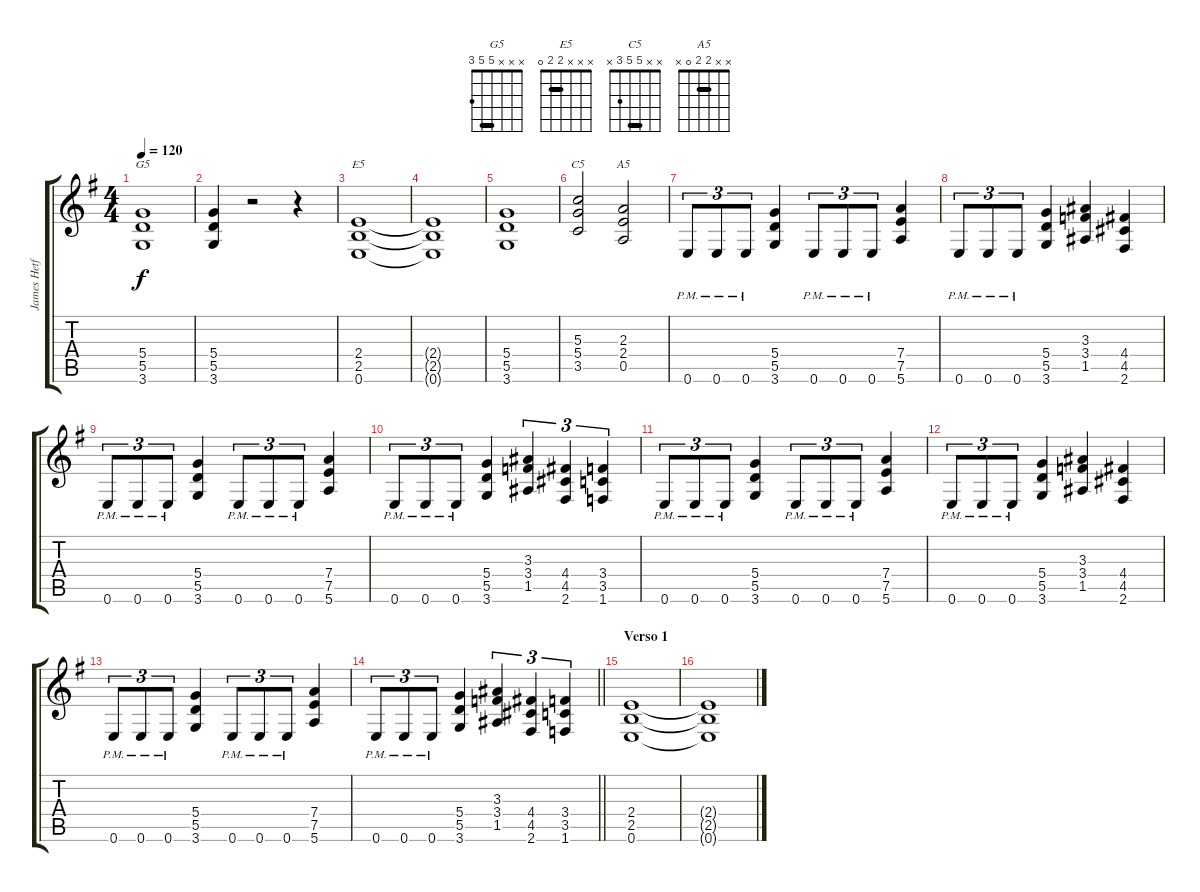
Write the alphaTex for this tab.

\track ("James Hetfield (Rythm)" "James Hetf") {instrument distortionguitar}
\staff {score tabs}
\tuning (E4 B3 G3 D3 A2 E2) {hide}
\chord ("G5" x x x 5 5 3) {barre 5}
\chord ("E5" x x x 2 2 0) {barre 2}
\chord ("C5" x x 5 5 3 x) {barre 5}
\chord ("A5" x x 2 2 0 x) {barre 2}
\ts (4 4)
\tempo 120
\clef g2
\ks g
(5.4 5.5 3.6).1{ch "G5" dy f} |
(5.4 5.5 3.6).4 r.2 r.4 |
(2.4 2.5 0.6).1{ch "E5"} |
(2.4{t} 2.5{t} 0.6{t}).1 |
(5.4 5.5 3.6).1 |
(5.3 5.4 3.5).2{ch "C5"} (2.3 2.4 0.5).2{ch "A5"} |
0.6{pm}.8{tu (3 2)} 0.6{pm}.8{tu (3 2)} 0.6{pm}.8{tu (3 2)} (5.4 5.5 3.6).4 0.6{pm}.8{tu (3 2)} 0.6{pm}.8{tu (3 2)} 0.6{pm}.8{tu (3 2)} (7.4 7.5 5.6).4 |
0.6{pm}.8{tu (3 2)} 0.6{pm}.8{tu (3 2)} 0.6{pm}.8{tu (3 2)} (5.4 5.5 3.6).4 (3.3 3.4 1.5).4 (4.4 4.5 2.6).4 |
0.6{pm}.8{tu (3 2)} 0.6{pm}.8{tu (3 2)} 0.6{pm}.8{tu (3 2)} (5.4 5.5 3.6).4 0.6{pm}.8{tu (3 2)} 0.6{pm}.8{tu (3 2)} 0.6{pm}.8{tu (3 2)} (7.4 7.5 5.6).4 |
0.6{pm}.8{tu (3 2)} 0.6{pm}.8{tu (3 2)} 0.6{pm}.8{tu (3 2)} (5.4 5.5 3.6).4 (3.3 3.4 1.5).4{tu (3 2)} (4.4 4.5 2.6).4{tu (3 2)} (3.4 3.5 1.6).4{tu (3 2)} |
0.6{pm}.8{tu (3 2)} 0.6{pm}.8{tu (3 2)} 0.6{pm}.8{tu (3 2)} (5.4 5.5 3.6).4 0.6{pm}.8{tu (3 2)} 0.6{pm}.8{tu (3 2)} 0.6{pm}.8{tu (3 2)} (7.4 7.5 5.6).4 |
0.6{pm}.8{tu (3 2)} 0.6{pm}.8{tu (3 2)} 0.6{pm}.8{tu (3 2)} (5.4 5.5 3.6).4 (3.3 3.4 1.5).4 (4.4 4.5 2.6).4 |
0.6{pm}.8{tu (3 2)} 0.6{pm}.8{tu (3 2)} 0.6{pm}.8{tu (3 2)} (5.4 5.5 3.6).4 0.6{pm}.8{tu (3 2)} 0.6{pm}.8{tu (3 2)} 0.6{pm}.8{tu (3 2)} (7.4 7.5 5.6).4 |
\barLineRight lightlight
0.6{pm}.8{tu (3 2)} 0.6{pm}.8{tu (3 2)} 0.6{pm}.8{tu (3 2)} (5.4 5.5 3.6).4 (3.3 3.4 1.5).4{tu (3 2)} (4.4 4.5 2.6).4{tu (3 2)} (3.4 3.5 1.6).4{tu (3 2)} |
\section ("" "Verso 1")
(2.4 2.5 0.6).1 |
(2.4{t} 2.5{t} 0.6{t}).1
